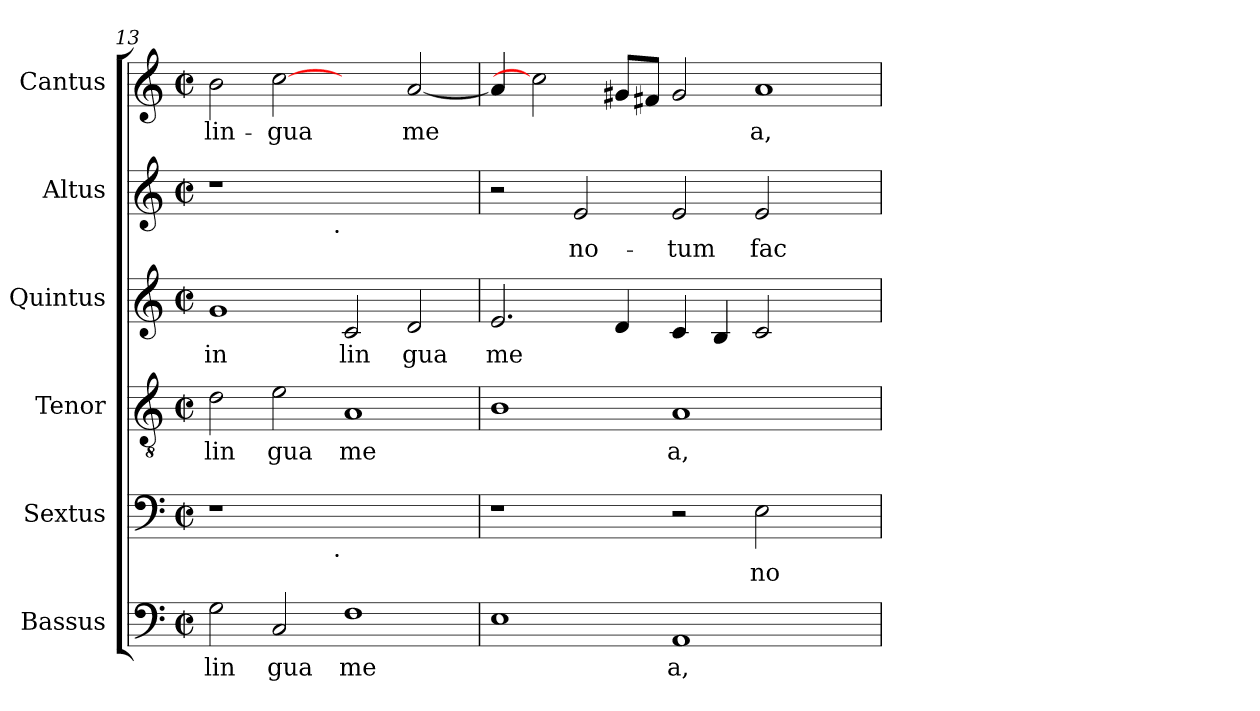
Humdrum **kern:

**kern	**text	**kern	**text	**kern	**text	**kern	**text	**kern	**text	**kern	**text
*part6	*part6	*part5	*part5	*part4	*part4	*part3	*part3	*part2	*part2	*part1	*part1
*staff6	*staff6	*staff5	*staff5	*staff4	*staff4	*staff3	*staff3	*staff2	*staff2	*staff1	*staff1
*I"Bassus	*	*I"Sextus	*	*I"Tenor	*	*I"Quintus	*	*I"Altus	*	*I"Cantus	*
!!LO:PB:g=z
*clefF4	*	*clefF4	*	*clefGv2	*	*clefG2	*	*clefG2	*	*clefG2	*
*k[]	*	*k[]	*	*k[]	*	*k[]	*	*k[]	*	*k[]	*
*C:	*	*C:	*	*C:	*	*C:	*	*C:	*	*C:	*
*M2/2	*	*M2/2	*	*M2/2	*	*M2/2	*	*M2/2	*	*M2/2	*
*met(c|)	*	*met(c|)	*	*met(c|)	*	*met(c|)	*	*met(c|)	*	*met(c|)	*
=13	=13	=13	=13	=13	=13	=13	=13	=13	=13	=13	=13
!	!LO:LY:b:cj	!	!	!	!LO:LY:b:cj	!	!LO:LY:b:cj	!	!	!	!LO:LY:b:cj
*	*	*^	*	*	*	*	*	*^	*	*	*
2G\	lin	1r	2ryy	.	2d\	lin	1g	in	1r	2ryy	.	2b\	lin-
!	!LO:LY:b:cj	!	!	!	!	!LO:LY:b:cj	!	!	!	!	!	!	!LO:LY:b:cj
2C/	gua	.	4...ryy	.	2e\	gua	.	.	.	4...ryy	.	[2cc	-gua
!	!	!	!	!	!	!	!	!	!	!LO:TX:b:t=.	!	!	!
!	!	!	!LO:TX:b:t=.	!	!	!	!	!	!	!	!	!	!
.	.	.	1ryy	.	.	.	.	.	.	1ryy	.	.	.
!	!LO:LY:b:cj	!	!	!	!	!LO:LY:b:cj	!	!LO:LY:b:cj	!	!	!	!	!
1F	me	1ryy	.	.	1A	me	2c/	lin	1ryy	.	.	2ryy	.
!	!	!	!	!	!	!	!	!LO:LY:b:cj	!	!	!	!	!LO:LY:b:cj
.	.	.	.	.	.	.	2d/	gua	.	.	.	[<2a/	me-
.	.	.	32ryy	.	.	.	.	.	.	32ryy	.	.	.
=14	=14	=14	=14	=14	=14	=14	=14	=14	=14	=14	=14	=14	=14
!	!LO:LY:b:cj	!	!	!	!	!LO:LY:b:cj	!	!LO:LY:b:cj	!	!	!	!	!LO:LY:b:cj
*	*	*v	*v	*	*	*	*	*	*v	*v	*	*	*
1E	.	1r	.	1B	.	2.e/	me	2r	.	4a/]	--
.	.	.	.	.	.	.	.	.	.	2cc]	.
!	!	!	!	!	!	!	!	!	!LO:LY:b:cj	!	!
.	.	.	.	.	.	.	.	2e/	no-	.	.
!	!	!	!	!	!	!	!LO:LY:b:cj	!	!	!	!LO:LY:b:cj
.	.	.	.	.	.	4d/	.	.	.	8g#/L	--
!	!	!	!	!	!	!	!	!	!	!	!LO:LY:b:cj
.	.	.	.	.	.	.	.	.	.	8f#/J	--
!	!LO:LY:b:cj	!	!	!	!LO:LY:b:cj	!	!LO:LY:b:cj	!	!LO:LY:b:cj	!	!LO:LY:b:cj
1AA	a,	2r	.	1A	a,	4c/	.	2e/	-tum	2g#/	--
!	!	!	!	!	!	!	!LO:LY:b:cj	!	!	!	!
.	.	.	.	.	.	4B/	.	.	.	.	.
!	!	!	!LO:LY:b:cj	!	!	!	!LO:LY:b:cj	!	!LO:LY:b:cj	!	!LO:LY:b:cj
.	.	2E\	no	.	.	2c/	.	2e/	fac	1a	-a,
2ryy	.	2ryy	.	2ryy	.	2ryy	.	2ryy	.	.	.
=	=	=	=	=	=	=	=	=	=	=	=
*-	*-	*-	*-	*-	*-	*-	*-	*-	*-	*-	*-
